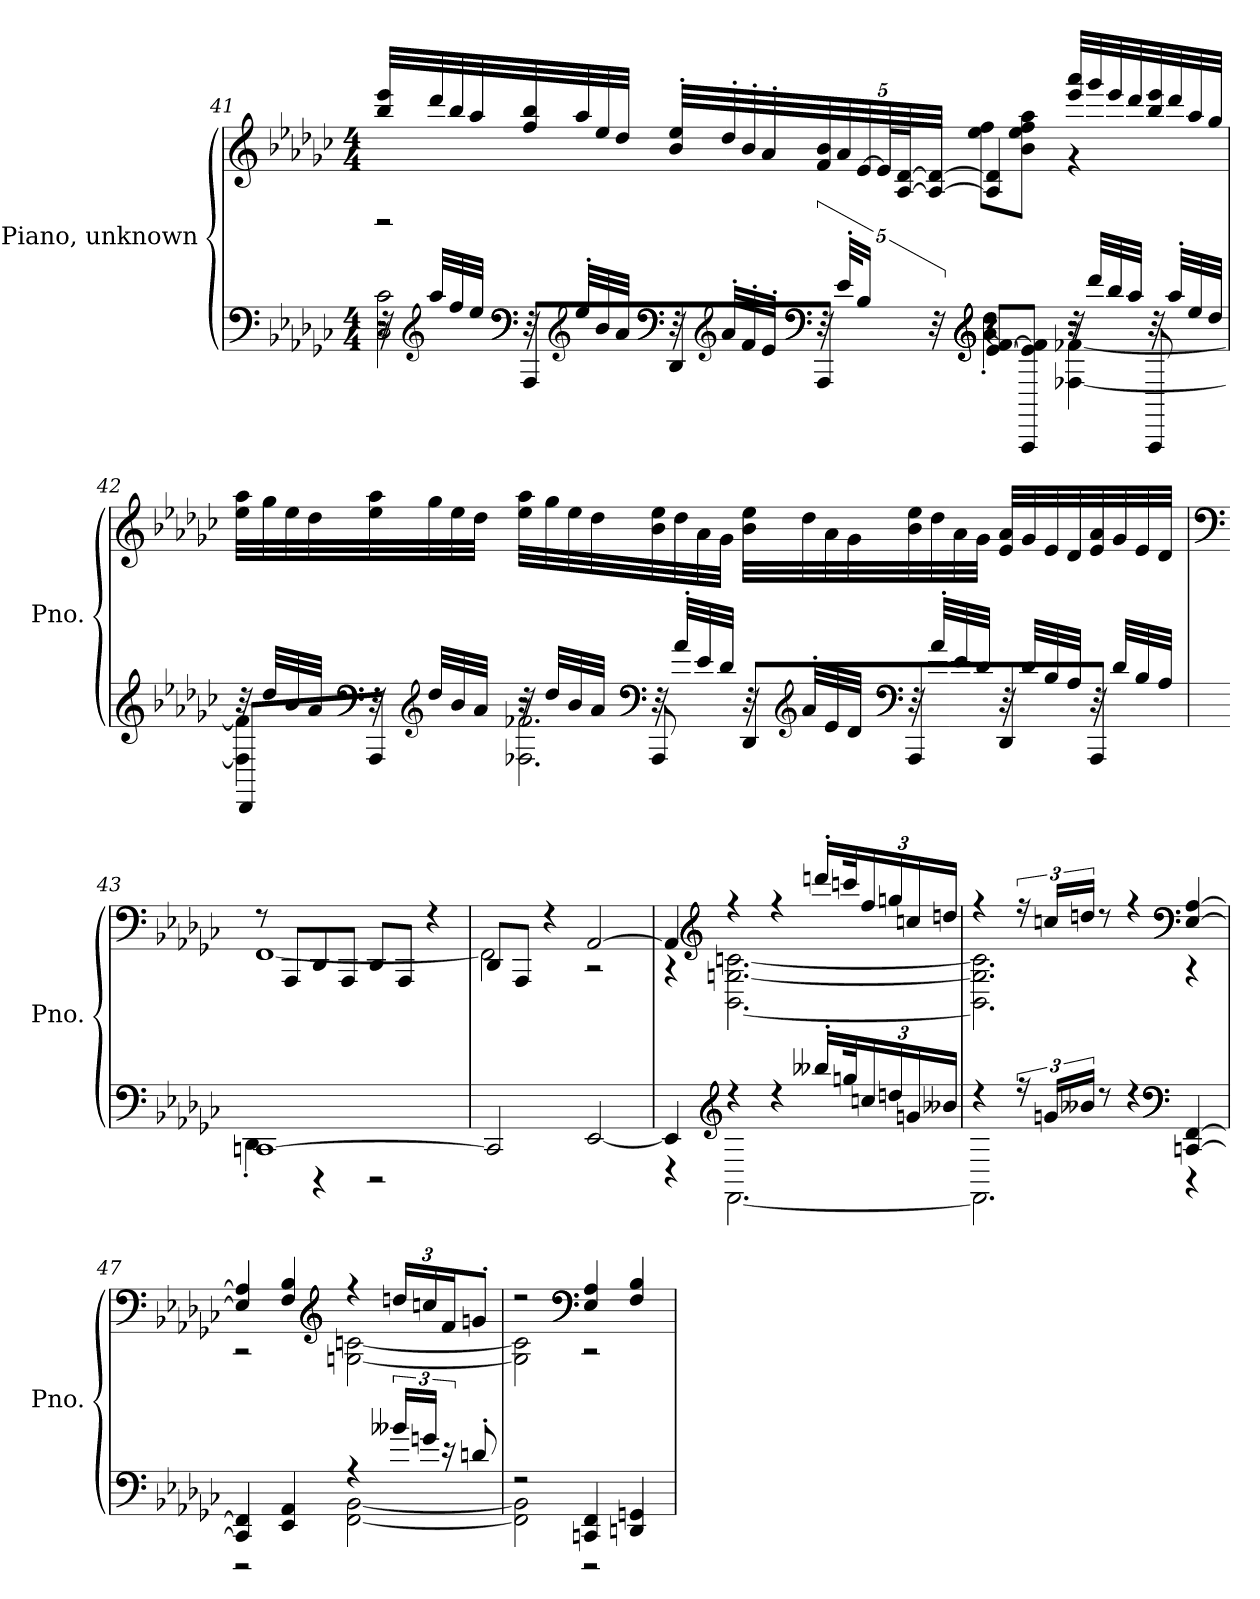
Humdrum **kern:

**kern	**kern
*part1	*part1
*staff2	*staff1
*I"Piano, unknown	*
*I'Pno.	*
!!LO:LB:g=z
*clefF4	*clefG2
*k[b-e-a-d-g-c-]	*k[b-e-a-d-g-c-]
*M4/4	*M4/4
=41	=41
*^	*^
*	*^	*	*
32r	2C-\ 2c-\	8r	32bb-/ 32eee-/LLL	2r
*clefG2	*	*	*	*
32aa-/LLL	.	.	32ddd-/	.
32ff/	.	.	32bb-/	.
32ee-/JJJ	.	.	32aa-/	.
*clefF4	*	*	*	*
32r	.	8AAA-/L	32ff/ 32bb-/	.
*clefG2	*	*	*	*
32ee-'/LLL	.	.	32aa-/	.
32b-/	.	.	32ee-/	.
32a-/JJJ	.	.	32dd-/JJJ	.
*clefF4	*	*	*	*
32r	.	8DD-/	32b-/' 32ee-/'LLL	.
*clefG2	*	*	*	*
32a-'/LLL	.	.	32dd-'/	.
32f'/	.	.	32b-'/	.
32e-'/JJJ	.	.	32a-'/	.
*clefF4	*	*	*	*
*	*	*	*Xbrackettup	*
40r	.	8AAA-/J	40f/ 40b-/	.
40e-'/KLL	.	.	40a-/	.
20B-/JJ	.	.	[40e-/	.
.	.	.	80e-/L]	.
.	.	.	[80A-/ [80d-/J	.
40r	.	.	40A-/_ 40d-/_JJJ	.
*clefG2	*	*	*	*
[8e-/ [8f/L	4a-\' 4dd-\'	4r	4A-/] 4d-/]	8ee-\ 8ff\L
8AAA-/ 8e-/] 8f/]J	.	.	.	8b-\ 8ee-\ 8ff\ 8aa-\J
32r	[4F-X\ [4f-X\	8r	32eee-/ 32aaa-/LLL	4r
32ddd-/LLL	.	.	32ggg-/	.
32bb-/	.	.	32eee-/	.
32aa-/JJJ	.	.	32ddd-/	.
32r	.	8AAA-/	32bb-/ 32eee-/	.
32aa-'/LLL	.	.	32ddd-/	.
32ee-/	.	.	32aa-/	.
32dd-/JJJ	.	.	32gg-/JJJ	.
*	*	*	*v	*v
!!LO:PB:g=z
=42	=42	=42	=42
32r	4F-\] 4f-\]	8DD-/L	32ee-\ 32aa-\LLL
32dd-/LLL	.	.	32gg-\
32b-/	.	.	32ee-\
32a-/JJJ	.	.	32dd-\
*clefF4	*	*	*
32r	.	8AAA-/J	32ee-\ 32aa-\
*clefG2	*	*	*
32dd-/LLL	.	.	32gg-\
32b-/	.	.	32ee-\
32a-/JJJ	.	.	32dd-\JJJ
32r	2.F-X\ 2.f-X\	8r	32ee-\ 32aa-\LLL
32dd-/LLL	.	.	32gg-\
32b-/	.	.	32ee-\
32a-/JJJ	.	.	32dd-\
*clefF4	*	*	*
32r	.	8AAA-/	32b-\ 32ee-\
32a-'/LLL	.	.	32dd-\
32e-/	.	.	32a-\
32d-/JJJ	.	.	32g-\JJJ
32r	.	8DD-/L	32b-\ 32ee-\LLL
*clefG2	*	*	*
32a-'/LLL	.	.	32dd-\
32e-/	.	.	32a-\
32d-/JJJ	.	.	32g-\
*clefF4	*	*	*
32r	.	8AAA-/	32b-\ 32ee-\
32a-'/LLL	.	.	32dd-\
32e-/	.	.	32a-\
32d-/JJJ	.	.	32g-\JJJ
32r	.	8DD-/	32e-/ 32a-/LLL
32d-/LLL	.	.	32g-/
32B-/	.	.	32e-/
32A-/JJJ	.	.	32d-/
32r	.	8AAA-/J	32e-/ 32a-/
32d-/LLL	.	.	32g-/
32B-/	.	.	32e-/
32A-/JJJ	.	.	32d-/JJJ
*v	*v	*v	*
!!LO:LB:g=z
=43	=43
*	*clefF4
*^	*^
[1CCn	4DD-'\	8r	[1FF
.	.	8AAA-/L	.
.	4r	8DD-/	.
.	.	8AAA-/J	.
.	2r	8DD-/L	.
.	.	8AAA-/J	.
.	.	4r	.
*v	*v	*	*
=44	=44	=44
2CC/]	8DD-/L	2FF\]
.	8AAA-/J	.
.	4r	.
[2EE-/	[2AA-/	2r
=45	=45	=45
*^	*	*
4EE-/]	4r	4AA-/]	4r
*clefG2	*	*clefG2	*
4r	[2.FF\	4r	[2.BB-\ [2.Gn\ [2.cn\
4r	.	4r	.
16bb--X'/LL	.	16dddn'/LL	.
*Xbrackettup	*	*	*
48ggn/K	.	48cccn/K	.
24ccn/	.	24ff/	.
24ddn/	.	24ggn/	.
24gn/	.	24ccn/	.
24b--X/JJ	.	24ddn/JJ	.
!!LO:LB:g=z	!!
=46	=46	=46	=46
4r	2.FF\]	4r	2.BB-\] 2.G\] 2.c\]
*brackettup	*	*brackettup	*
24r	.	24r	.
24gn/LL	.	24ccn/LL	.
24b--X/JJ	.	24ddn/JJ	.
8r	.	8r	.
4r	.	4r	.
*clefF4	*	*clefF4	*
[4CCn/ [4FF/	4r	[4E-/ [4A-/	4r
=47	=47	=47	=47
4CC/] 4FF/]	2r	4E-/] 4A-/]	2r
4EE-/ 4AA-/	.	4F/ 4B-/	.
*	*	*clefG2	*
4r	[2FF\ [2BB-\	4r	[2Gn\ [2cn\
*	*	*Xbrackettup	*
24b--X/LL	.	24ddn/LL	.
24gn/JJ	.	24ccn/	.
24r	.	24f/J	.
8dn'/	.	8gn'/J	.
=48	=48	=48	=48
2r	2FF\] 2BB-\]	2r	2G\] 2c\]
*	*	*clefF4	*
4CCn/ 4FF/	2r	4E-/ 4A-/	2r
4DDn/ 4GGn/	.	4F/ 4B-/	.
*v	*v	*	*
*	*v	*v
=	=
*-	*-
